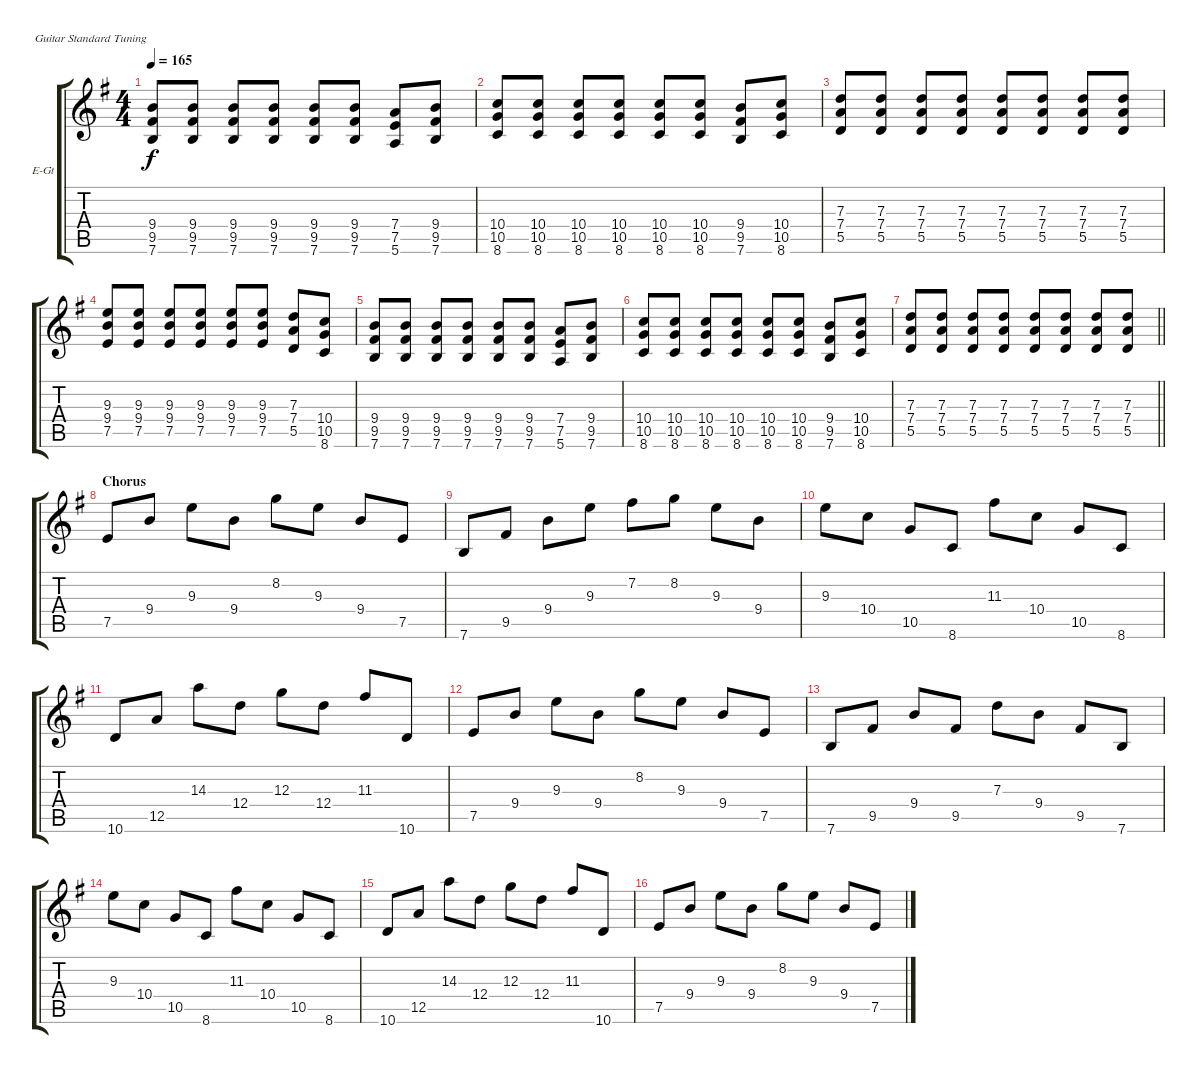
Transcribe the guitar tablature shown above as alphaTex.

\bracketExtendMode groupsimilarinstruments
\firstSystemTrackNameOrientation horizontal
\otherSystemsTrackNameOrientation horizontal
\track ("Track 1" "E-Gt") {instrument overdrivenguitar}
\staff {score tabs}
\tuning (E4 B3 G3 D3 A2 E2)
\ts (4 4)
\tempo 165
\clef g2
\ks eminor
(9.4 9.5 7.6).8{dy f} (9.4 9.5 7.6).8 (9.4 9.5 7.6).8 (9.4 9.5 7.6).8 (9.4 9.5 7.6).8 (9.4 9.5 7.6).8 (7.4 7.5 5.6).8 (9.4 9.5 7.6).8 |
(10.4 10.5 8.6).8 (10.4 10.5 8.6).8 (10.4 10.5 8.6).8 (10.4 10.5 8.6).8 (10.4 10.5 8.6).8 (10.4 10.5 8.6).8 (9.4 9.5 7.6).8 (10.4 10.5 8.6).8 |
(7.3 7.4 5.5).8 (7.3 7.4 5.5).8 (7.3 7.4 5.5).8 (7.3 7.4 5.5).8 (7.3 7.4 5.5).8 (7.3 7.4 5.5).8 (7.3 7.4 5.5).8 (7.3 7.4 5.5).8 |
(9.3 9.4 7.5).8 (9.3 9.4 7.5).8 (9.3 9.4 7.5).8 (9.3 9.4 7.5).8 (9.3 9.4 7.5).8 (9.3 9.4 7.5).8 (7.3 7.4 5.5).8 (10.4 10.5 8.6).8 |
(9.4 9.5 7.6).8 (9.4 9.5 7.6).8 (9.4 9.5 7.6).8 (9.4 9.5 7.6).8 (9.4 9.5 7.6).8 (9.4 9.5 7.6).8 (7.4 7.5 5.6).8 (9.4 9.5 7.6).8 |
(10.4 10.5 8.6).8 (10.4 10.5 8.6).8 (10.4 10.5 8.6).8 (10.4 10.5 8.6).8 (10.4 10.5 8.6).8 (10.4 10.5 8.6).8 (9.4 9.5 7.6).8 (10.4 10.5 8.6).8 |
\barLineRight lightlight
(7.3 7.4 5.5).8 (7.3 7.4 5.5).8 (7.3 7.4 5.5).8 (7.3 7.4 5.5).8 (7.3 7.4 5.5).8 (7.3 7.4 5.5).8 (7.3 7.4 5.5).8 (7.3 7.4 5.5).8 |
\section ("" "Chorus")
7.5.8 9.4.8 9.3.8 9.4.8 8.2.8 9.3.8 9.4.8 7.5.8 |
7.6.8 9.5.8 9.4.8 9.3.8 7.2.8 8.2.8 9.3.8 9.4.8 |
9.3.8 10.4.8 10.5.8 8.6.8 11.3.8 10.4.8 10.5.8 8.6.8 |
10.6.8 12.5.8 14.3.8 12.4.8 12.3.8 12.4.8 11.3.8 10.6.8 |
7.5.8 9.4.8 9.3.8 9.4.8 8.2.8 9.3.8 9.4.8 7.5.8 |
7.6.8 9.5.8 9.4.8 9.5.8 7.3.8 9.4.8 9.5.8 7.6.8 |
9.3.8 10.4.8 10.5.8 8.6.8 11.3.8 10.4.8 10.5.8 8.6.8 |
10.6.8 12.5.8 14.3.8 12.4.8 12.3.8 12.4.8 11.3.8 10.6.8 |
7.5.8 9.4.8 9.3.8 9.4.8 8.2.8 9.3.8 9.4.8 7.5.8
